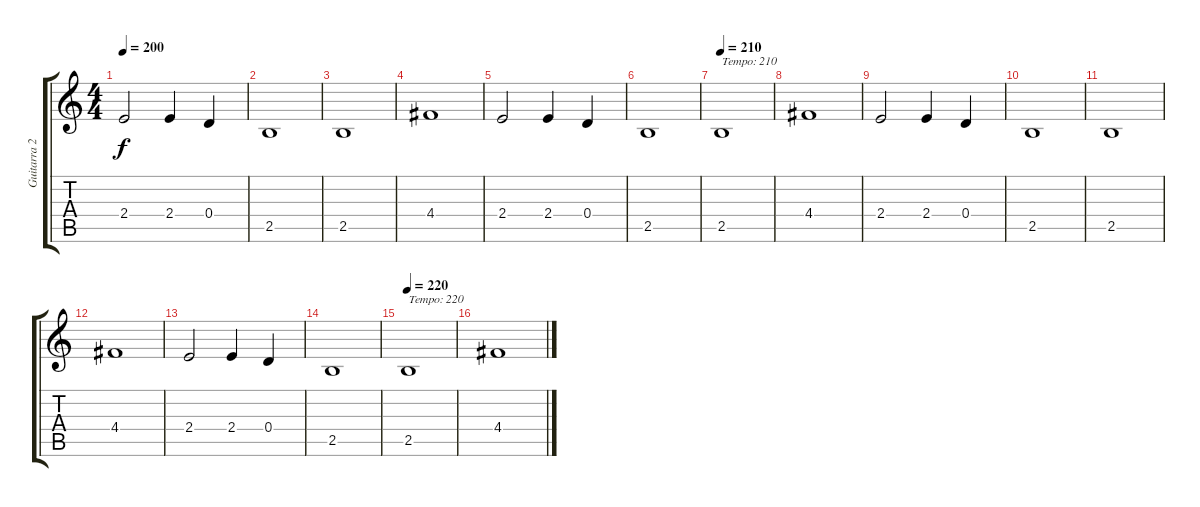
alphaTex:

\track ("Guitarra 2 - Erik" "Guitarra 2") {instrument overdrivenguitar}
\staff {score tabs}
\tuning (E4 B3 G3 D3 A2 E2) {hide}
\ts (4 4)
\tempo 200
\clef g2
\ks c
2.4.2{dy f} 2.4.4 0.4.4 |
2.5.1 |
2.5.1 |
4.4.1 |
2.4.2 2.4.4 0.4.4 |
2.5.1 |
\tempo 210
2.5.1{txt "Tempo: 210" volume 14} |
4.4.1 |
2.4.2 2.4.4 0.4.4 |
2.5.1 |
2.5.1 |
4.4.1 |
2.4.2 2.4.4 0.4.4 |
2.5.1 |
\tempo 220
2.5.1{txt "Tempo: 220" volume 12} |
4.4.1
